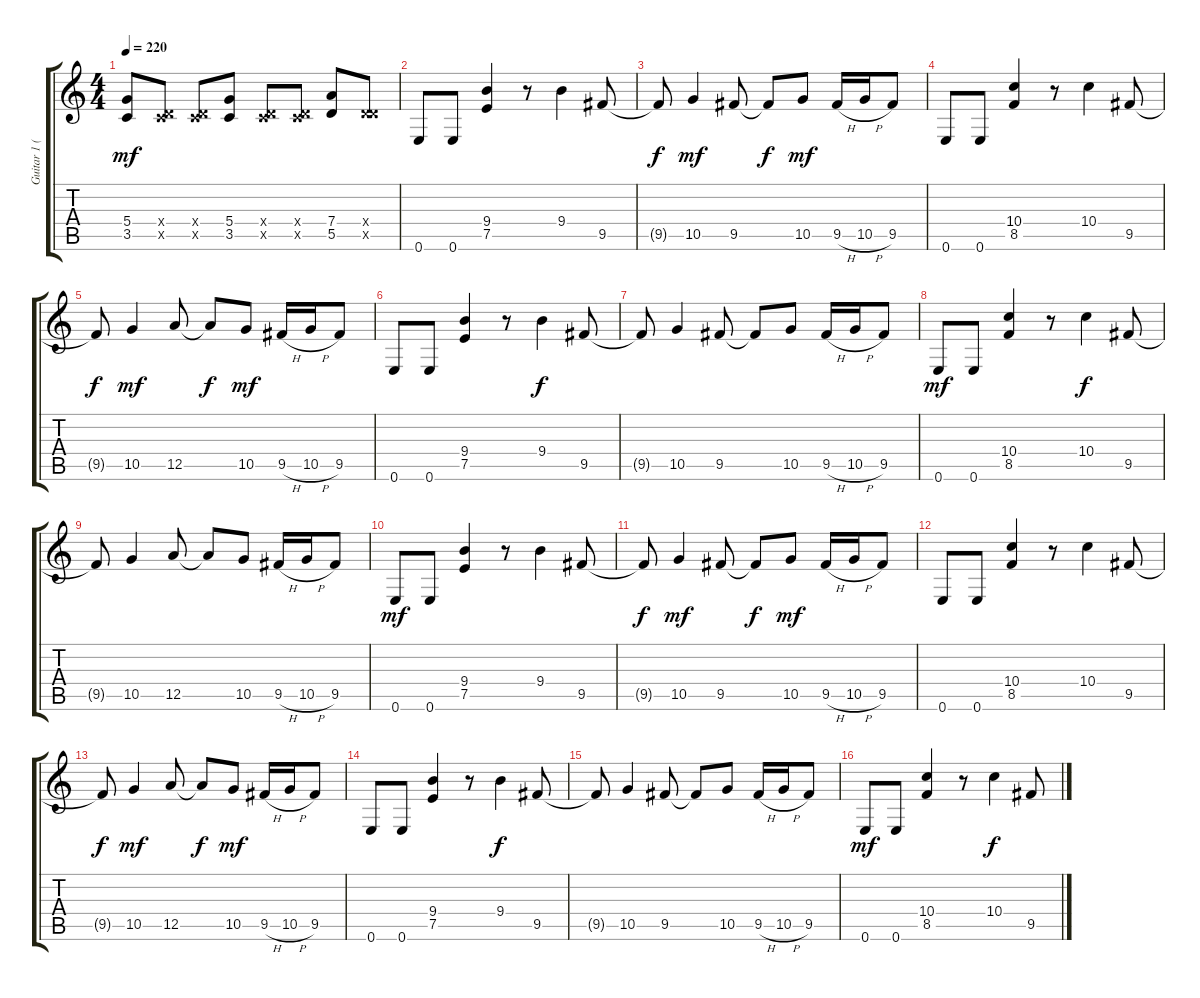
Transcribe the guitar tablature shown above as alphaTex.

\track ("Guitar 1 (Dave Mustaine)" "Guitar 1 (") {instrument distortionguitar}
\staff {score tabs}
\tuning (E4 B3 G3 D3 A2 E2) {hide}
\ts (4 4)
\tempo 220
\clef g2
\ks c
(5.4 3.5).8{dy mf} (0.4{x} 3.5{x}).8 (0.4{x} 3.5{x}).8 (5.4 3.5).8 (0.4{x} 3.5{x}).8 (0.4{x} 3.5{x}).8 (7.4 5.5).8 (0.4{x} 5.5{x}).8 |
0.6.8 0.6.8 (9.4 7.5).4 r.8 9.4.4 9.5.8 |
9.5{t}.8{dy f} 10.5.4{dy mf} 9.5.8 9.5{t}.8{dy f} 10.5.8{dy mf} 9.5{h}.16 10.5{h}.16 9.5.8 |
0.6.8 0.6.8 (10.4 8.5).4 r.8 10.4.4 9.5.8 |
9.5{t}.8{dy f} 10.5.4{dy mf} 12.5.8 12.5{t}.8{dy f} 10.5.8{dy mf} 9.5{h}.16 10.5{h}.16 9.5.8 |
0.6.8 0.6.8 (9.4 7.5).4 r.8 9.4.4{dy f} 9.5.8 |
9.5{t}.8 10.5.4 9.5.8 9.5{t}.8 10.5.8 9.5{h}.16 10.5{h}.16 9.5.8 |
0.6.8{dy mf} 0.6.8 (10.4 8.5).4 r.8 10.4.4{dy f} 9.5.8 |
9.5{t}.8 10.5.4 12.5.8 12.5{t}.8 10.5.8 9.5{h}.16 10.5{h}.16 9.5.8 |
0.6.8{dy mf} 0.6.8 (9.4 7.5).4 r.8 9.4.4 9.5.8 |
9.5{t}.8{dy f} 10.5.4{dy mf} 9.5.8 9.5{t}.8{dy f} 10.5.8{dy mf} 9.5{h}.16 10.5{h}.16 9.5.8 |
0.6.8 0.6.8 (10.4 8.5).4 r.8 10.4.4 9.5.8 |
9.5{t}.8{dy f} 10.5.4{dy mf} 12.5.8 12.5{t}.8{dy f} 10.5.8{dy mf} 9.5{h}.16 10.5{h}.16 9.5.8 |
0.6.8 0.6.8 (9.4 7.5).4 r.8 9.4.4{dy f} 9.5.8 |
9.5{t}.8 10.5.4 9.5.8 9.5{t}.8 10.5.8 9.5{h}.16 10.5{h}.16 9.5.8 |
0.6.8{dy mf} 0.6.8 (10.4 8.5).4 r.8 10.4.4{dy f} 9.5.8
